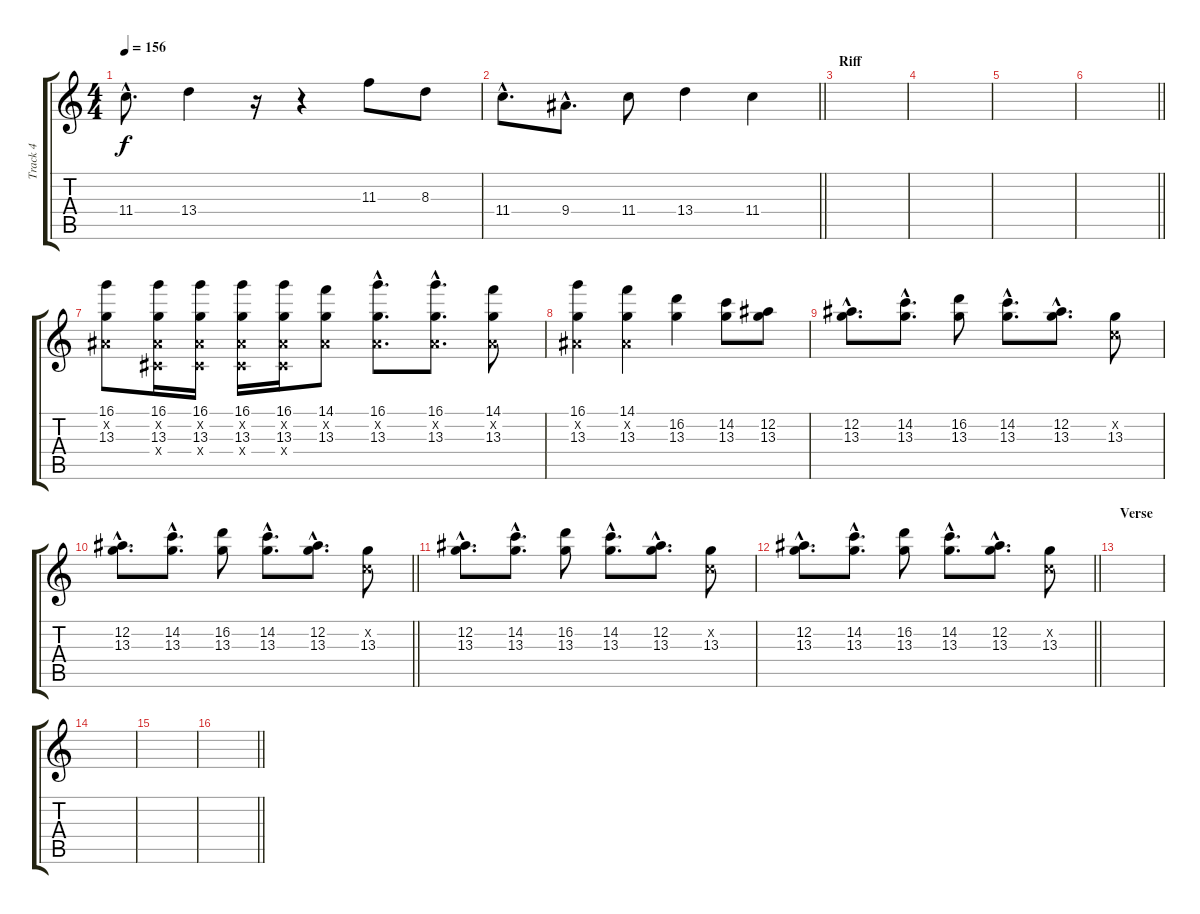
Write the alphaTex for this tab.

\track ("Track 4" "Track 4") {instrument distortionguitar}
\staff {score tabs}
\tuning (Eb4 Bb3 Gb3 Db3 Ab2 Db2) {hide}
\ts (4 4)
\tempo 156
\clef g2
\ks c
11.4{hac}.8{d dy f} 13.4.4 r.16 r.4 11.3.8 8.3.8 |
\barLineRight lightlight
11.4{hac}.8{d} 9.4{hac}.8{d} 11.4.8 13.4.4 11.4.4 |
\section ("" "Riff")
|
|
|
\barLineRight lightlight
|
(16.1 0.2{x} 13.3).8{instrument distortionguitar} (16.1 0.2{x} 13.3 0.4{x}).16 (16.1 0.2{x} 13.3 0.4{x}).16 (16.1 0.2{x} 13.3 0.4{x}).16 (16.1 0.2{x} 13.3 0.4{x}).16 (14.1 0.2{x} 13.3).8 (16.1{hac} 0.2{hac x} 13.3{hac}).8{d} (16.1{hac} 0.2{hac x} 13.3{hac}).8{d} (14.1 0.2{x} 13.3).8 |
(16.1 0.2{x} 13.3).4 (14.1 0.2{x} 13.3).4 (16.2 13.3).4 (14.2 13.3).8 (12.2 13.3).8 |
(12.2{hac} 13.3{hac}).8{d} (14.2{hac} 13.3{hac}).8{d} (16.2 13.3).8 (14.2{hac} 13.3{hac}).8{d} (12.2{hac} 13.3{hac}).8{d} (2.2{x} 13.3).8 |
\barLineRight lightlight
(12.2{hac} 13.3{hac}).8{d} (14.2{hac} 13.3{hac}).8{d} (16.2 13.3).8 (14.2{hac} 13.3{hac}).8{d} (12.2{hac} 13.3{hac}).8{d} (2.2{x} 13.3).8 |
(12.2{hac} 13.3{hac}).8{d} (14.2{hac} 13.3{hac}).8{d} (16.2 13.3).8 (14.2{hac} 13.3{hac}).8{d} (12.2{hac} 13.3{hac}).8{d} (2.2{x} 13.3).8 |
\barLineRight lightlight
(12.2{hac} 13.3{hac}).8{d} (14.2{hac} 13.3{hac}).8{d} (16.2 13.3).8 (14.2{hac} 13.3{hac}).8{d} (12.2{hac} 13.3{hac}).8{d} (2.2{x} 13.3).8 |
\section ("" "Verse")
|
|
|
\barLineRight lightlight
